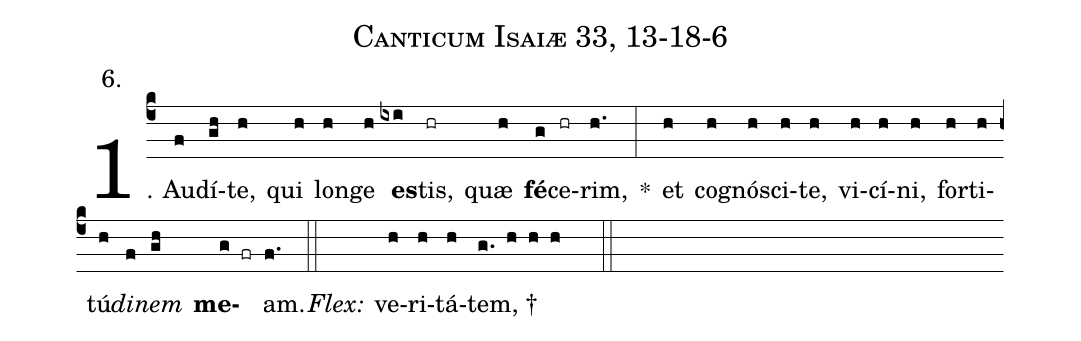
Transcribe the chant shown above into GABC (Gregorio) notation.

name: Canticum Isaiæ 33, 13-18-6;
annotation: 6.;
%%
(c4)1. Au(f)dí(gh)te,(h) qui(h) lon(h)ge(h) <b>es</b>(ixi)tis,(hr) quæ(h) <b>fé</b>(g)ce(hr)rim,(h.) *(:) et(h) co(h)gnó(h)sci(h)te,(h) vi(h)cí(h)ni,(h) for(h)ti(h)tú(h)<i>di</i>(f)<i>nem</i>(gh) <b>me</b>(g fr)am.(f.) (::)
<i>Flex:</i>()  ve(h)ri(h)tá(h)tem, †(g. h h h  ::)
